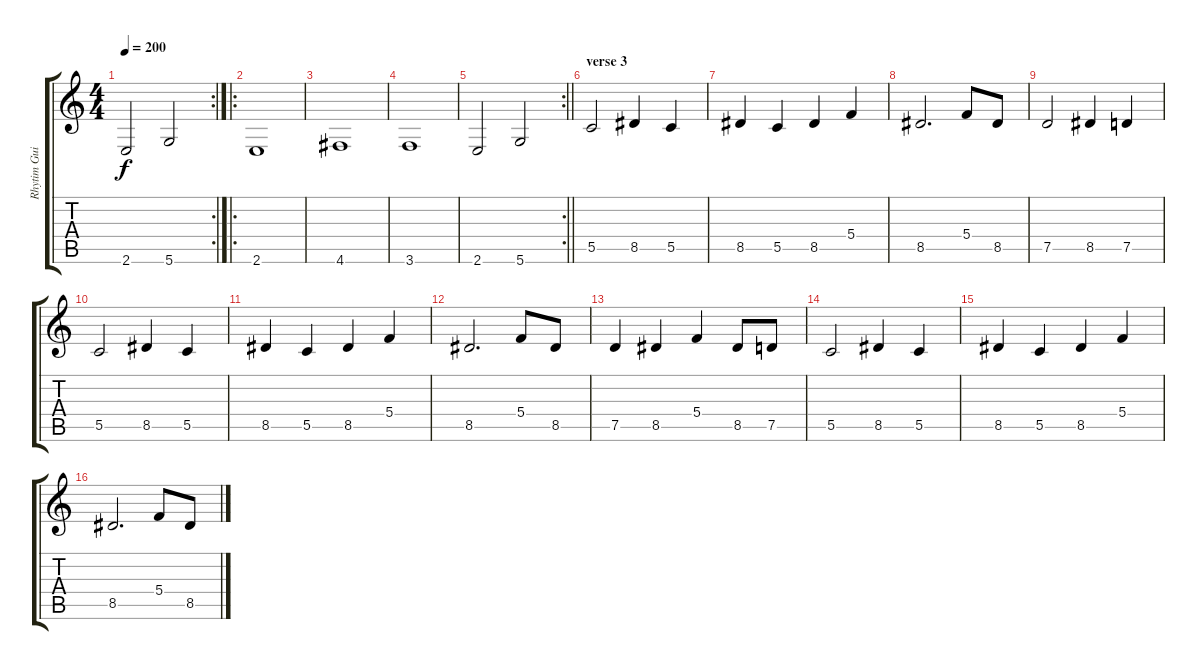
\track ("Rhytim Guitar" "Rhytim Gui") {instrument distortionguitar}
\staff {score tabs}
\tuning (D4 A3 F3 C3 G2 D2) {hide}
\rc 2
\ts (4 4)
\tempo 200
\clef g2
\ks c
2.6.2{dy f} 5.6.2 |
\ro
2.6.1 |
4.6.1 |
3.6.1 |
\rc 2
\barLineRight lightlight
2.6.2 5.6.2 |
\section ("" "verse 3")
5.5.2 8.5.4 5.5.4 |
8.5.4 5.5.4 8.5.4 5.4.4 |
8.5.2{d} 5.4.8 8.5.8 |
7.5.2 8.5.4 7.5.4 |
5.5.2 8.5.4 5.5.4 |
8.5.4 5.5.4 8.5.4 5.4.4 |
8.5.2{d} 5.4.8 8.5.8 |
7.5.4 8.5.4 5.4.4 8.5.8 7.5.8 |
5.5.2 8.5.4 5.5.4 |
8.5.4 5.5.4 8.5.4 5.4.4 |
8.5.2{d} 5.4.8 8.5.8
